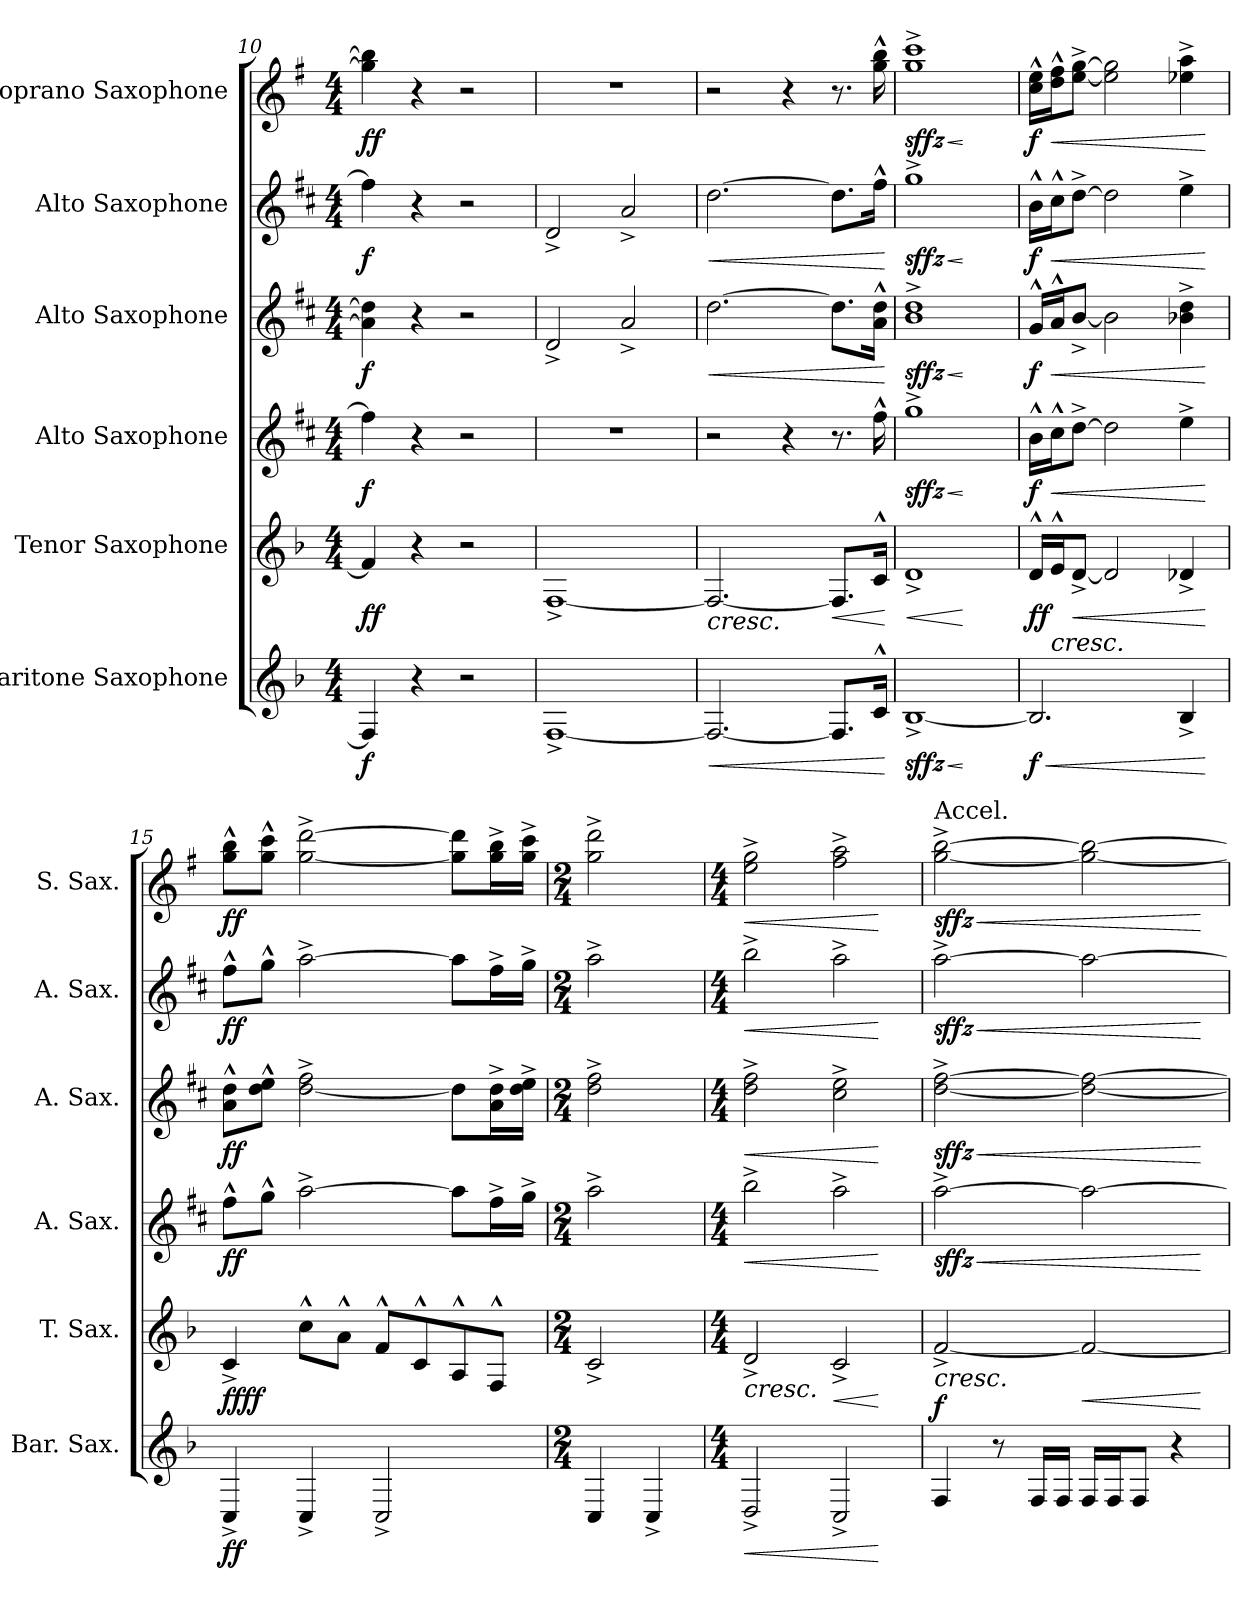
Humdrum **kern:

**kern	**dynam	**kern	**dynam	**kern	**dynam	**kern	**dynam	**kern	**dynam	**kern	**dynam
*part6	*part6	*part5	*part5	*part4	*part4	*part3	*part3	*part2	*part2	*part1	*part1
*staff6	*staff6	*staff5	*staff5	*staff4	*staff4	*staff3	*staff3	*staff2	*staff2	*staff1	*staff1
*I"Baritone Saxophone	*	*I"Tenor Saxophone	*	*I"Alto Saxophone	*	*I"Alto Saxophone	*	*I"Alto Saxophone	*	*I"Soprano Saxophone	*
*I'Bar. Sax.	*	*I'T. Sax.	*	*I'A. Sax.	*	*I'A. Sax.	*	*I'A. Sax.	*	*I'S. Sax.	*
*clefG2	*	*clefG2	*	*clefG2	*	*clefG2	*	*clefG2	*	*clefG2	*
*ITrd12c21	*	*ITrd8c14	*	*ITrd5c9	*	*ITrd5c9	*	*ITrd5c9	*	*ITrd1c2	*
*k[b-]	*	*k[b-]	*	*k[b-]	*	*k[b-]	*	*k[b-]	*	*k[b-]	*
*M4/4	*	*M4/4	*	*M4/4	*	*M4/4	*	*M4/4	*	*M4/4	*
=10	=10	=10	=10	=10	=10	=10	=10	=10	=10	=10	=10
!	!LO:DY:b	!	!LO:DY:b	!	!	!	!	!	!	!	!
!	!	!	!LO:DY:n=1:b	!	!LO:DY:b	!	!LO:DY:b	!	!LO:DY:b	!	!LO:DY:b
!	!	!	!	!	!	!	!	!	!	!	!LO:DY:n=1:b
4FF/]	f	4F/]	f f	4a\]	f	4c\] 4f\]	f	4a\]	f	4ff\] 4aa\]	f f
4r	.	4r	.	4r	.	4r	.	4r	.	4r	.
2r	.	2r	.	2r	.	2r	.	2r	.	2r	.
=11	=11	=11	=11	=11	=11	=11	=11	=11	=11	=11	=11
[1FF^	.	[1FF^	.	1r	.	2F^/	.	2F^/	.	1r	.
.	.	.	.	.	.	2c^/	.	2c^/	.	.	.
=12	=12	=12	=12	=12	=12	=12	=12	=12	=12	=12	=12
!	!LO:HP:b	!	!LO:HP:b	!	!	!	!LO:HP:b	!	!LO:HP:b	!	!
2.FF/_	<	2.FF/_	<	2r	.	[2.f\	<	[2.f\	<	2r	.
.	.	.	.	4r	.	.	.	.	.	4r	.
!	!	!	!LO:HP:b	!	!	!	!	!	!	!	!
8.FF/L]	.	8.FF/L]	<	8.r	.	8.f\L]	.	8.f\L]	.	8.r	.
16C^^/Jk	.	16C^^/Jk	.	16a^^\	.	16c\^^ 16f\^^Jk	.	16a^^\Jk	.	16ff\^^ 16aa\^^	.
.	[	.	[ [	.	.	.	[	.	[	.	.
=13	=13	=13	=13	=13	=13	=13	=13	=13	=13	=13	=13
!	!LO:HP:b	!	!LO:HP:b	!	!	!	!	!	!	!	!
!	!LO:DY:n=1:b	!	!LO:HP:n=1:b	!	!LO:HP:b	!	!LO:HP:b	!	!LO:HP:b	!	!LO:HP:b
!	!	!	!LO:DY:n=1:b	!	!	!	!	!	!	!	!
!	!	!	!LO:DY:n=2:b	!	!LO:DY:n=1:b	!	!LO:DY:n=1:b	!	!LO:DY:n=1:b	!	!LO:DY:n=1:b
[1BB-^	< sffz	1D^	< < sffz sffz	1b-^	< sffz	1d^ 1f^	< sffz	1b-^	< sffz	1ff^ 1bb-^	< sffz
.	[	.	[	.	[	.	[	.	[	.	[
=14	=14	=14	=14	=14	=14	=14	=14	=14	=14	=14	=14
!	!LO:HP:b	!	!	!	!	!	!	!	!	!	!
!	!LO:DY:n=1:b	!	!LO:DY:b	!	!	!	!	!	!	!	!
!	!	!	!LO:DY:n=1:b	!	!LO:DY:b	!	!LO:DY:b	!	!LO:DY:b	!	!LO:DY:b
2.BB-/]	< f	16D^^/LL	f f	16d^^\LL	f	16B-^^/LL	f	16d^^\LL	f	16b-\^^ 16dd\^^LL	f
!	!	!	!LO:HP:n=1:b	!	!LO:HP:b	!	!LO:HP:b	!	!LO:HP:b	!	!LO:HP:b
.	.	16E^^/J	[ <	16e^^\J	<	16c^^/J	<	16e^^\J	<	16cc\^^ 16ee\^^J	<
!	!	!	!LO:HP:b	!	!	!	!	!	!	!	!
.	.	[8D^/J	<	[8f^\J	.	[8d^/J	.	[8f^\J	.	[8dd\^ [8ff\^J	.
.	.	2D/]	.	2f\]	.	2d\]	.	2f\]	.	2dd\] 2ff\]	.
4BB-^/	.	4D-X^/	.	4g^\	.	4d-X\^ 4f\^	.	4g^\	.	4dd-X\^ 4gg\^	.
.	[	.	[ [	.	[	.	[	.	[	.	[
=15	=15	=15	=15	=15	=15	=15	=15	=15	=15	=15	=15
!	!LO:DY:b	!	!LO:DY:b	!	!	!	!	!	!	!	!
!	!	!	!LO:DY:n=1:b	!	!LO:DY:b	!	!LO:DY:b	!	!LO:DY:b	!	!LO:DY:b
4CC^/	ff	4C^/	ff ff	8a^^\L	ff	8c\^^ 8f\^^L	ff	8a^^\L	ff	8ff\^^ 8aa\^^L	ff
.	.	.	.	8b-^^\J	.	8f\^^ 8g\^^J	.	8b-^^\J	.	8ff\^^ 8bb-\^^J	.
4CC^/	.	8c^^\L	.	[2cc^\	.	[2f\^ 2a\^	.	[2cc^\	.	[2ff\^ [2ccc\^	.
.	.	8A^^\J	.	.	.	.	.	.	.	.	.
2CC^/	.	8F^^/L	.	.	.	.	.	.	.	.	.
.	.	8C^^/	.	.	.	.	.	.	.	.	.
.	.	8AA^^/	.	8cc\L]	.	8f\L]	.	8cc\L]	.	8ff\] 8ccc\]L	.
.	.	8FF^^/J	.	16a^\L	.	16c\^ 16f\^L	.	16a^\L	.	16ff\^ 16aa\^L	.
.	.	.	.	16b-^\JJ	.	16f\^ 16g\^JJ	.	16b-^\JJ	.	16ff\^ 16bb-\^JJ	.
!!LO:PB:g=z
=16	=16	=16	=16	=16	=16	=16	=16	=16	=16	=16	=16
*M2/4	*	*M2/4	*	*M2/4	*	*M2/4	*	*M2/4	*	*M2/4	*
4CC/	.	2C^/	.	2cc^\	.	2f\^ 2a\^	.	2cc^\	.	2ff\^ 2ccc\^	.
4CC^/	.	.	.	.	.	.	.	.	.	.	.
=17	=17	=17	=17	=17	=17	=17	=17	=17	=17	=17	=17
*M4/4	*	*M4/4	*	*M4/4	*	*M4/4	*	*M4/4	*	*M4/4	*
!	!LO:HP:b	!	!LO:HP:b	!	!LO:HP:b	!	!LO:HP:b	!	!LO:HP:b	!	!LO:HP:b
2DD^/	<	2D^/	<	2dd^\	<	2f\^ 2a\^	<	2dd^\	<	2dd\^ 2ff\^	<
!	!	!	!LO:HP:b	!	!	!	!	!	!	!	!
2CC^/	.	2C^/	<	2cc^\	.	2e\^ 2g\^	.	2cc^\	.	2ee\^ 2gg\^	.
.	[	.	[ [	.	[	.	[	.	[	.	[
=18	=18	=18	=18	=18	=18	=18	=18	=18	=18	=18	=18
!	!	!	!	!	!	!	!	!	!	!LO:TX:a:t=Accel.	!
!	!LO:DY:a	!	!LO:HP:b	!	!LO:HP:b	!	!LO:HP:b	!	!LO:HP:b	!	!LO:HP:b
!	!	!	!LO:DY:n=1:b	!	!	!	!	!	!	!	!
!	!	!	!LO:DY:n=2:b	!	!LO:DY:n=1:b	!	!LO:DY:n=1:b	!	!LO:DY:n=1:b	!	!LO:DY:n=1:b
4FF/	f	[2F^/	< sffz sffz	[2cc^\	< sffz	[2f\^ [2a\^	< sffz	[2cc^\	< sffz	[2ff\^ [2aa\^	< sffz
8r	.	.	.	.	.	.	.	.	.	.	.
16FF/LL	.	.	.	.	.	.	.	.	.	.	.
16FF/JJ	.	.	.	.	.	.	.	.	.	.	.
!	!	!	!LO:HP:b	!	!	!	!	!	!	!	!
16FF/LL	.	2F/_	<	2cc\_	.	2f\_ 2a\_	.	2cc\_	.	2ff\_ 2aa\_	.
16FF/J	.	.	.	.	.	.	.	.	.	.	.
8FF/J	.	.	.	.	.	.	.	.	.	.	.
4r	.	.	.	.	.	.	.	.	.	.	.
.	.	.	[ [	.	[	.	[	.	[	.	[
=	=	=	=	=	=	=	=	=	=	=	=
*-	*-	*-	*-	*-	*-	*-	*-	*-	*-	*-	*-
